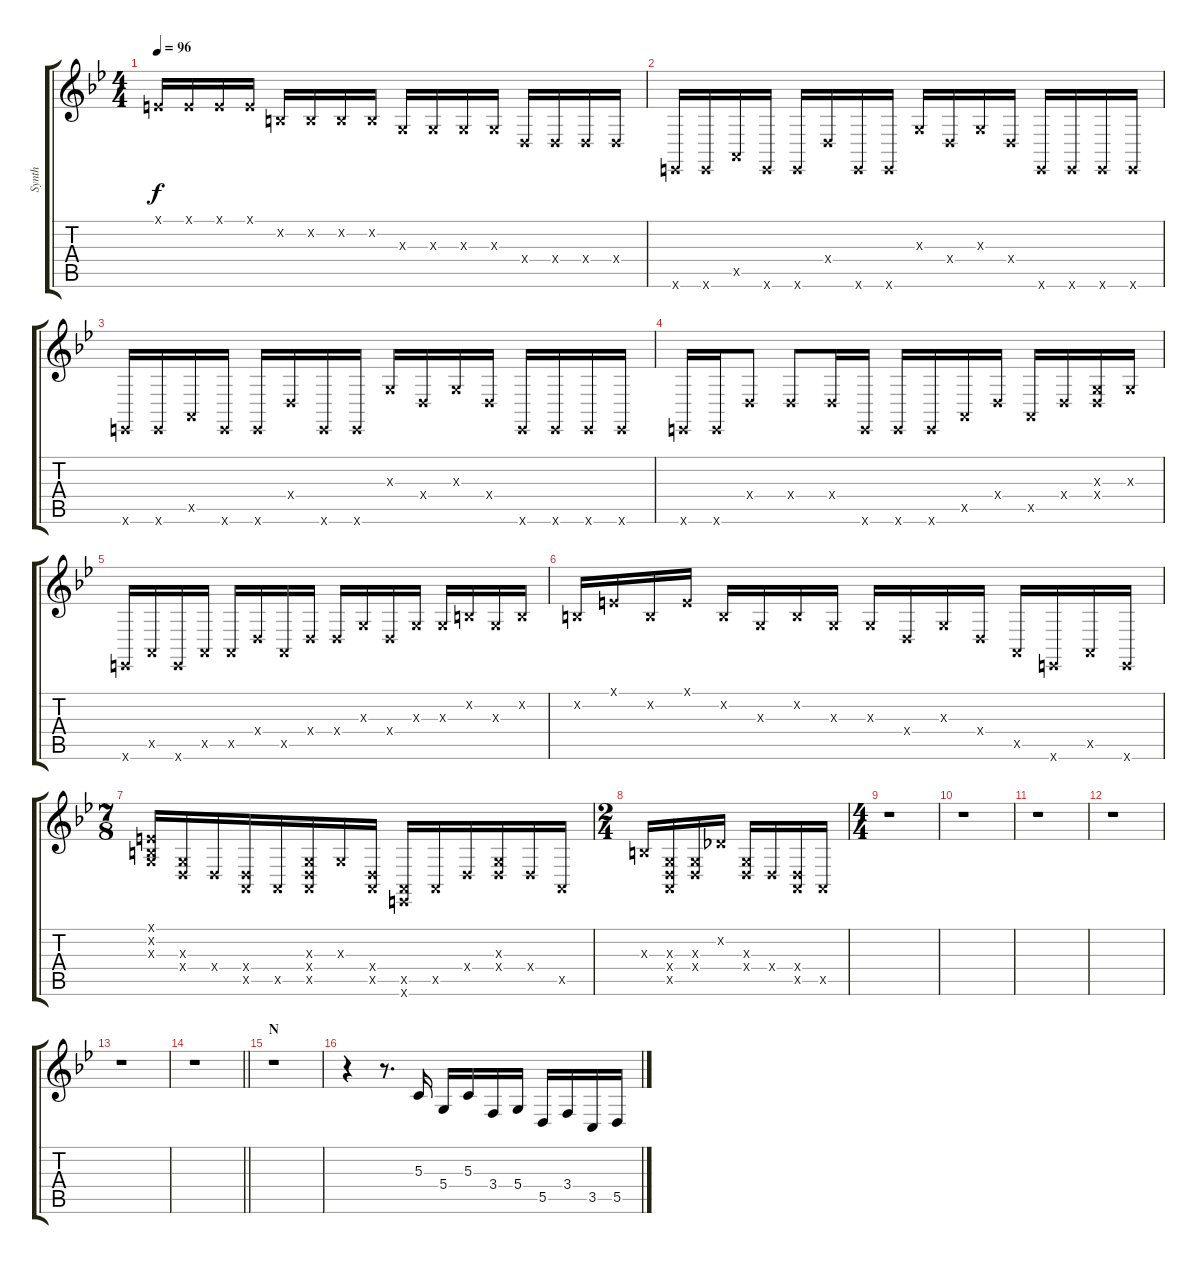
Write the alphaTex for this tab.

\track ("Synth" "Synth") {instrument lead2sawtooth}
\staff {score tabs}
\tuning (E4 B3 G3 D3 A2 E2) {hide}
\ts (4 4)
\tempo 96
\clef g2
\ks gminor
0.1{x}.16{dy f} 0.1{x}.16 0.1{x}.16 0.1{x}.16 0.2{x}.16 0.2{x}.16 0.2{x}.16 0.2{x}.16 0.3{x}.16 0.3{x}.16 0.3{x}.16 0.3{x}.16 0.4{x}.16 0.4{x}.16 0.4{x}.16 0.4{x}.16 |
0.6{x}.16 0.6{x}.16 0.5{x}.16 0.6{x}.16 0.6{x}.16 0.4{x}.16 0.6{x}.16 0.6{x}.16 0.3{x}.16 0.4{x}.16 0.3{x}.16 0.4{x}.16 0.6{x}.16 0.6{x}.16 0.6{x}.16 0.6{x}.16 |
0.6{x}.16 0.6{x}.16 0.5{x}.16 0.6{x}.16 0.6{x}.16 0.4{x}.16 0.6{x}.16 0.6{x}.16 0.3{x}.16 0.4{x}.16 0.3{x}.16 0.4{x}.16 0.6{x}.16 0.6{x}.16 0.6{x}.16 0.6{x}.16 |
0.6{x}.16 0.6{x}.16 0.4{x}.8 0.4{x}.8 0.4{x}.16 0.6{x}.16 0.6{x}.16 0.6{x}.16 0.5{x}.16 0.4{x}.16 0.5{x}.16 0.4{x}.16 (0.3{x} 0.4{x}).16 0.3{x}.16 |
0.6{x}.16 0.5{x}.16 0.6{x}.16 0.5{x}.16 0.5{x}.16 0.4{x}.16 0.5{x}.16 0.4{x}.16 0.4{x}.16 0.3{x}.16 0.4{x}.16 0.3{x}.16 0.3{x}.16 0.2{x}.16 0.3{x}.16 0.2{x}.16 |
0.2{x}.16 0.1{x}.16 0.2{x}.16 0.1{x}.16 0.2{x}.16 0.3{x}.16 0.2{x}.16 0.3{x}.16 0.3{x}.16 0.4{x}.16 0.3{x}.16 0.4{x}.16 0.5{x}.16 0.6{x}.16 0.5{x}.16 0.6{x}.16 |
\ts (7 8)
(0.1{x} 0.2{x} 0.3{x}).16 (0.3{x} 0.4{x}).16 0.4{x}.16 (0.4{x} 0.5{x}).16 0.5{x}.16 (0.3{x} 0.4{x} 0.5{x}).16 0.3{x}.16 (0.4{x} 0.5{x}).16 (0.5{x} 0.6{x}).16 0.5{x}.16 0.4{x}.16 (0.3{x} 0.4{x}).16 0.4{x}.16 0.5{x}.16 |
\ts (2 4)
4.3{x}.16 (0.3{x} 0.4{x} 0.5{x}).16 (0.3{x} 0.4{x}).16 2.2{x}.16 (0.3{x} 0.4{x}).16 0.4{x}.16 (0.4{x} 0.5{x}).16 0.5{x}.16 |
\ts (4 4)
r.1 |
r.1 |
r.1 |
r.1 |
r.1 |
\barLineRight lightlight
r.1 |
\section ("" "N")
r.1 |
r.4 r.8{d} 5.3.16{instrument lead2sawtooth} 5.4.16 5.3.16 3.4.16 5.4.16 5.5.16 3.4.16 3.5.16 5.5.16
